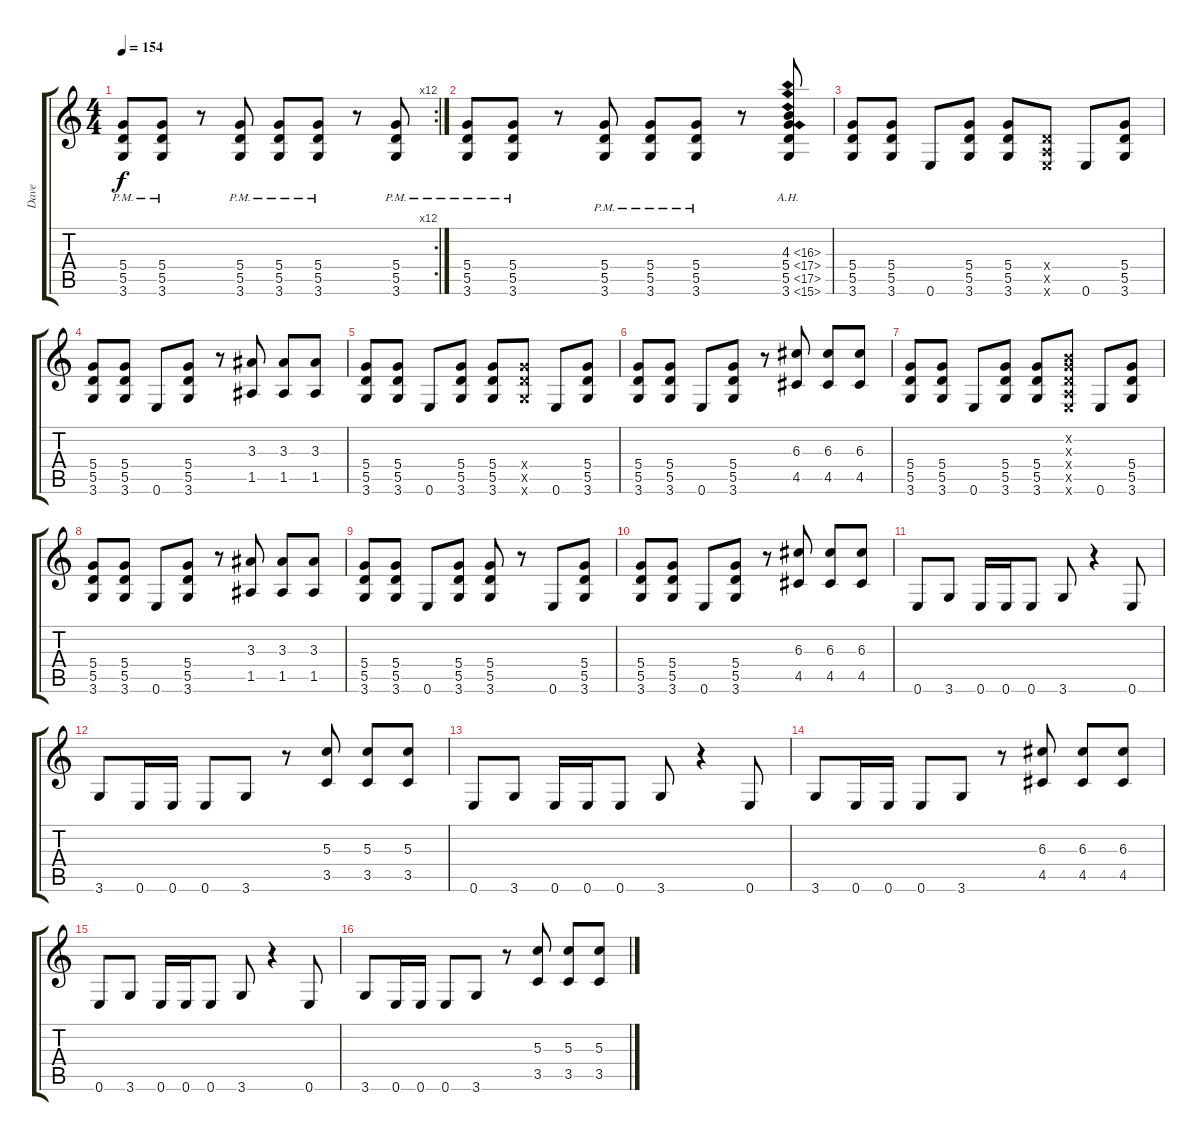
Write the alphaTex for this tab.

\track ("Dave" "Dave") {instrument overdrivenguitar}
\staff {score tabs}
\tuning (E4 B3 G3 D3 A2 E2) {hide}
\rc 12
\ts (4 4)
\tempo 154
\clef g2
\ks c
(5.4{pm} 5.5{pm} 3.6{pm}).8{dy f instrument electricguitarclean} (5.4{pm} 5.5{pm} 3.6{pm}).8 r.8 (5.4{pm} 5.5{pm} 3.6{pm}).8 (5.4{pm} 5.5{pm} 3.6{pm}).8 (5.4{pm} 5.5{pm} 3.6{pm}).8 r.8 (5.4{pm} 5.5{pm} 3.6{pm}).8 |
(5.4{pm} 5.5{pm} 3.6{pm}).8 (5.4{pm} 5.5{pm} 3.6{pm}).8 r.8 (5.4{pm} 5.5{pm} 3.6{pm}).8 (5.4{pm} 5.5{pm} 3.6{pm}).8 (5.4{pm} 5.5{pm} 3.6{pm}).8 r.8 (4.3{ah 12} 5.4{ah 12} 5.5{ah 12} 3.6{ah 12}).8{instrument overdrivenguitar} |
(5.4 5.5 3.6).8 (5.4 5.5 3.6).8 0.6.8 (5.4 5.5 3.6).8 (5.4 5.5 3.6).8 (0.4{x} 0.5{x} 0.6{x}).8 0.6.8 (5.4 5.5 3.6).8 |
(5.4 5.5 3.6).8 (5.4 5.5 3.6).8 0.6.8 (5.4 5.5 3.6).8 r.8 (3.3 1.5).8 (3.3 1.5).8 (3.3 1.5).8 |
(5.4 5.5 3.6).8 (5.4 5.5 3.6).8 0.6.8 (5.4 5.5 3.6).8 (5.4 5.5 3.6).8 (5.4{x} 5.5{x} 3.6{x}).8 0.6.8 (5.4 5.5 3.6).8 |
(5.4 5.5 3.6).8 (5.4 5.5 3.6).8 0.6.8 (5.4 5.5 3.6).8 r.8 (6.3 4.5).8 (6.3 4.5).8 (6.3 4.5).8 |
(5.4 5.5 3.6).8 (5.4 5.5 3.6).8 0.6.8 (5.4 5.5 3.6).8 (5.4 5.5 3.6).8 (0.2{x} 0.3{x} 0.4{x} 0.5{x} 0.6{x}).8 0.6.8 (5.4 5.5 3.6).8 |
(5.4 5.5 3.6).8 (5.4 5.5 3.6).8 0.6.8 (5.4 5.5 3.6).8 r.8 (3.3 1.5).8 (3.3 1.5).8 (3.3 1.5).8 |
(5.4 5.5 3.6).8 (5.4 5.5 3.6).8 0.6.8 (5.4 5.5 3.6).8 (5.4 5.5 3.6).8 r.8 0.6.8 (5.4 5.5 3.6).8 |
(5.4 5.5 3.6).8 (5.4 5.5 3.6).8 0.6.8 (5.4 5.5 3.6).8 r.8 (6.3 4.5).8 (6.3 4.5).8 (6.3 4.5).8 |
0.6.8 3.6.8 0.6.16 0.6.16 0.6.8 3.6.8 r.4 0.6.8 |
3.6.8 0.6.16 0.6.16 0.6.8 3.6.8 r.8 (5.3 3.5).8 (5.3 3.5).8 (5.3 3.5).8 |
0.6.8 3.6.8 0.6.16 0.6.16 0.6.8 3.6.8 r.4 0.6.8 |
3.6.8 0.6.16 0.6.16 0.6.8 3.6.8 r.8 (6.3 4.5).8 (6.3 4.5).8 (6.3 4.5).8 |
0.6.8 3.6.8 0.6.16 0.6.16 0.6.8 3.6.8 r.4 0.6.8 |
3.6.8 0.6.16 0.6.16 0.6.8 3.6.8 r.8 (5.3 3.5).8 (5.3 3.5).8 (5.3 3.5).8
